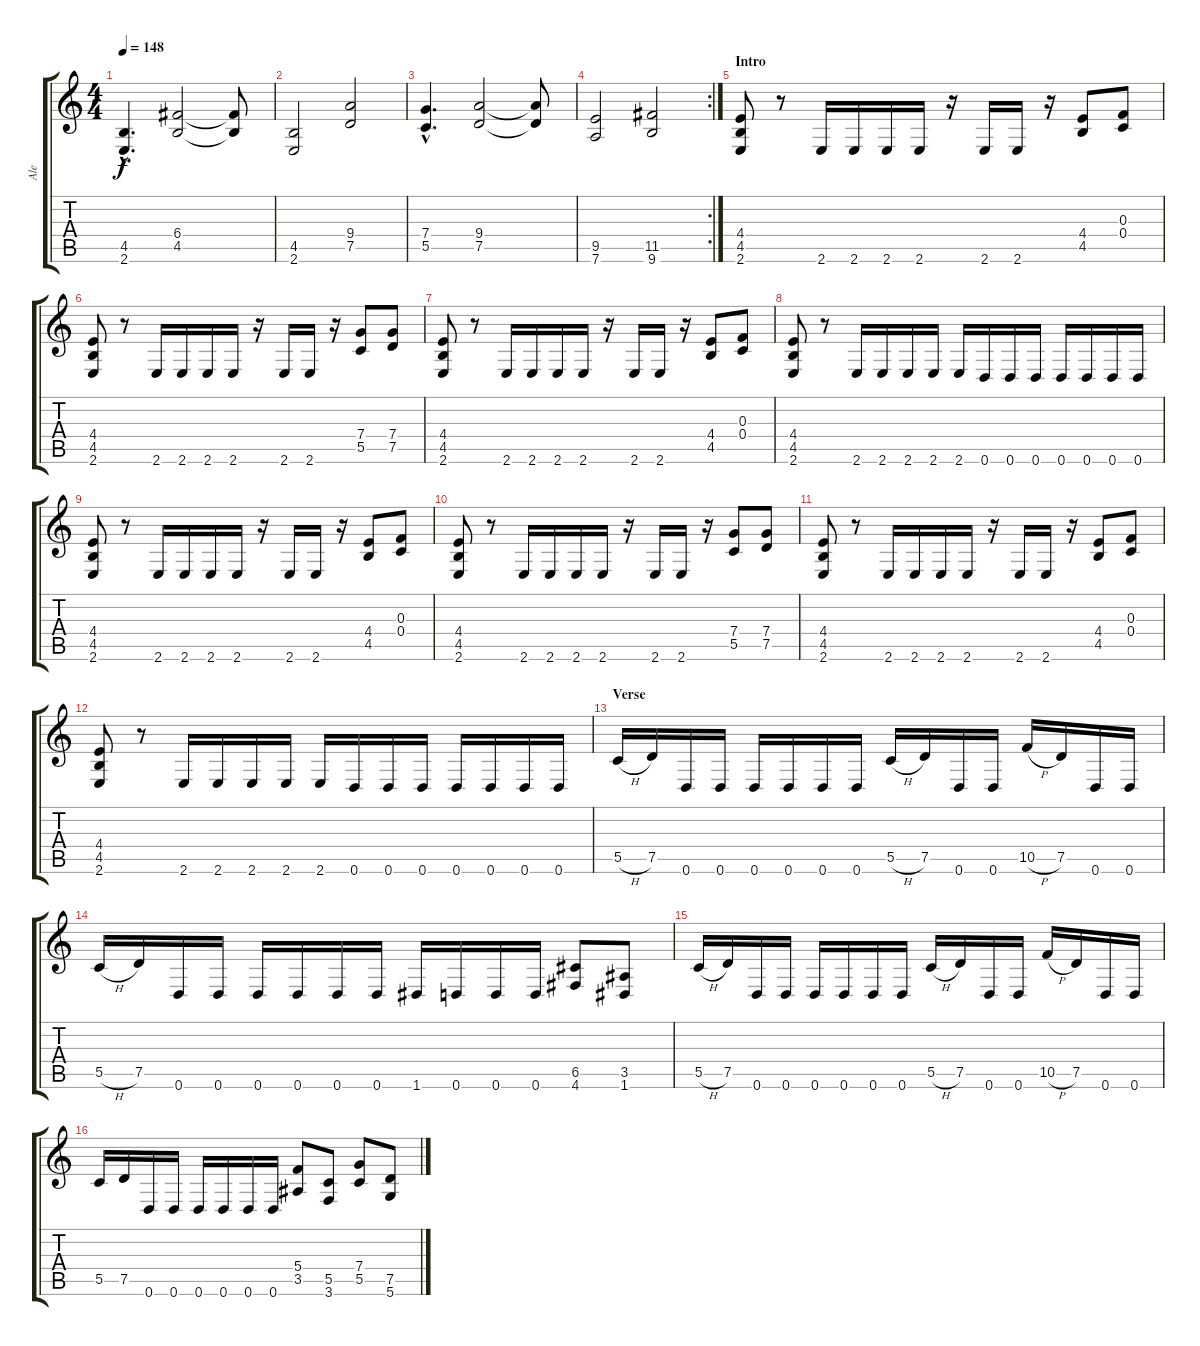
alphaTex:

\track ("Ale" "Ale") {instrument distortionguitar}
\staff {score tabs}
\tuning (D4 A3 F3 C3 G2 D2) {hide}
\ts (4 4)
\tempo 148
\clef g2
\ks c
(4.5{hac} 2.6{hac}).4{d dy f} (6.4 4.5).2 (6.4{t} 4.5{t}).8 |
(4.5 2.6).2 (9.4 7.5).2 |
(7.4{hac} 5.5{hac}).4{d} (9.4 7.5).2 (9.4{t} 7.5{t}).8 |
\rc 2
(9.5 7.6).2 (11.5 9.6).2 |
\section ("" "Intro")
(4.4 4.5 2.6).8 r.8 2.6.16 2.6.16 2.6.16 2.6.16 r.16 2.6.16 2.6.16 r.16 (4.4 4.5).8 (0.3 0.4).8 |
(4.4 4.5 2.6).8 r.8 2.6.16 2.6.16 2.6.16 2.6.16 r.16 2.6.16 2.6.16 r.16 (7.4 5.5).8 (7.4 7.5).8 |
(4.4 4.5 2.6).8 r.8 2.6.16 2.6.16 2.6.16 2.6.16 r.16 2.6.16 2.6.16 r.16 (4.4 4.5).8 (0.3 0.4).8 |
(4.4 4.5 2.6).8 r.8 2.6.16 2.6.16 2.6.16 2.6.16 2.6.16 0.6.16 0.6.16 0.6.16 0.6.16 0.6.16 0.6.16 0.6.16 |
(4.4 4.5 2.6).8 r.8 2.6.16 2.6.16 2.6.16 2.6.16 r.16 2.6.16 2.6.16 r.16 (4.4 4.5).8 (0.3 0.4).8 |
(4.4 4.5 2.6).8 r.8 2.6.16 2.6.16 2.6.16 2.6.16 r.16 2.6.16 2.6.16 r.16 (7.4 5.5).8 (7.4 7.5).8 |
(4.4 4.5 2.6).8 r.8 2.6.16 2.6.16 2.6.16 2.6.16 r.16 2.6.16 2.6.16 r.16 (4.4 4.5).8 (0.3 0.4).8 |
(4.4 4.5 2.6).8 r.8 2.6.16 2.6.16 2.6.16 2.6.16 2.6.16 0.6.16 0.6.16 0.6.16 0.6.16 0.6.16 0.6.16 0.6.16 |
\section ("" "Verse")
5.5{h}.16 7.5.16 0.6.16 0.6.16 0.6.16 0.6.16 0.6.16 0.6.16 5.5{h}.16 7.5.16 0.6.16 0.6.16 10.5{h}.16 7.5.16 0.6.16 0.6.16 |
5.5{h}.16 7.5.16 0.6.16 0.6.16 0.6.16 0.6.16 0.6.16 0.6.16 1.6.16 0.6.16 0.6.16 0.6.16 (6.5 4.6).8 (3.5 1.6).8 |
5.5{h}.16 7.5.16 0.6.16 0.6.16 0.6.16 0.6.16 0.6.16 0.6.16 5.5{h}.16 7.5.16 0.6.16 0.6.16 10.5{h}.16 7.5.16 0.6.16 0.6.16 |
5.5.16 7.5.16 0.6.16 0.6.16 0.6.16 0.6.16 0.6.16 0.6.16 (5.4 3.5).8 (5.5 3.6).8 (7.4 5.5).8 (7.5 5.6).8
